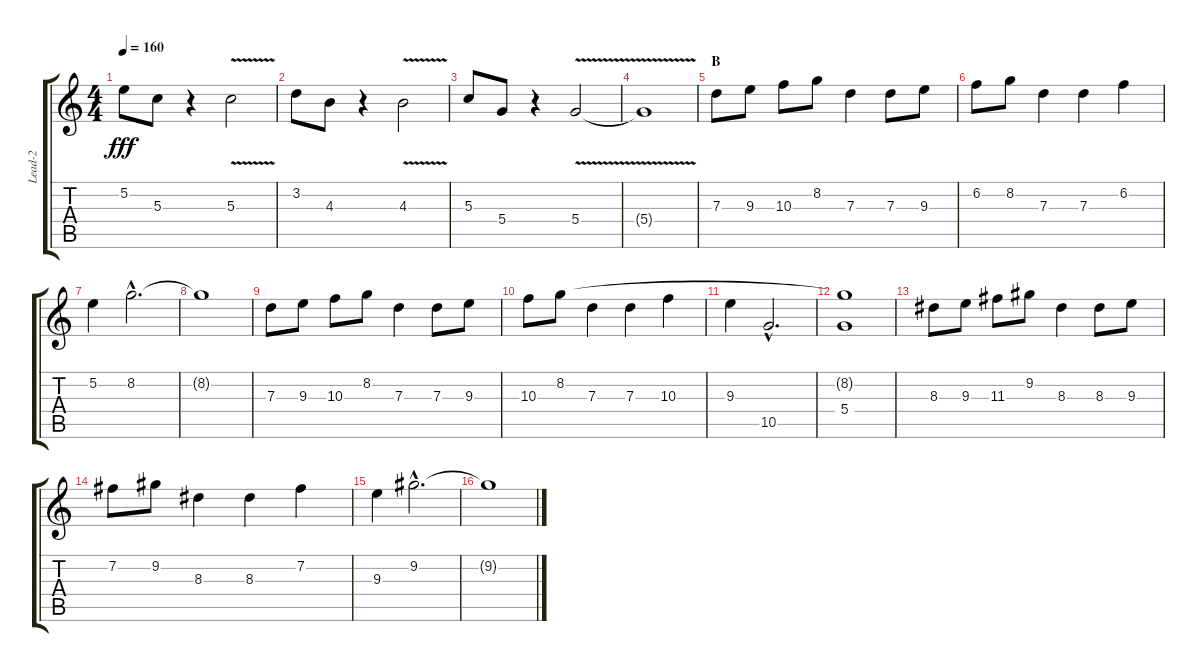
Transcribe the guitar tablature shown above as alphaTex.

\track ("Lead-2" "Lead-2") {instrument acousticguitarnylon}
\staff {score tabs}
\tuning (E4 B3 G3 D3 A2 E2) {hide}
\ts (4 4)
\tempo 160
\clef g2
\ks c
5.2.8{dy fff} 5.3.8 r.4 5.3{v}.2 |
3.2.8 4.3.8 r.4 4.3{v}.2 |
5.3.8 5.4.8 r.4 5.4{v}.2 |
5.4{t}.1 |
\section ("" "B")
7.3.8 9.3.8 10.3.8 8.2.8 7.3.4 7.3.8 9.3.8 |
6.2.8 8.2.8 7.3.4 7.3.4 6.2.4 |
5.2.4 8.2{hac}.2{d} |
8.2{t}.1 |
7.3.8 9.3.8 10.3.8 8.2.8 7.3.4 7.3.8 9.3.8 |
10.3.8 8.2.8 7.3.4 7.3.4 10.3.4 |
9.3.4 10.5{hac}.2{d} |
(8.2{t} 5.4).1 |
8.3.8 9.3.8 11.3.8 9.2.8 8.3.4 8.3.8 9.3.8 |
7.2.8 9.2.8 8.3.4 8.3.4 7.2.4 |
9.3.4 9.2{hac}.2{d} |
9.2{t}.1
